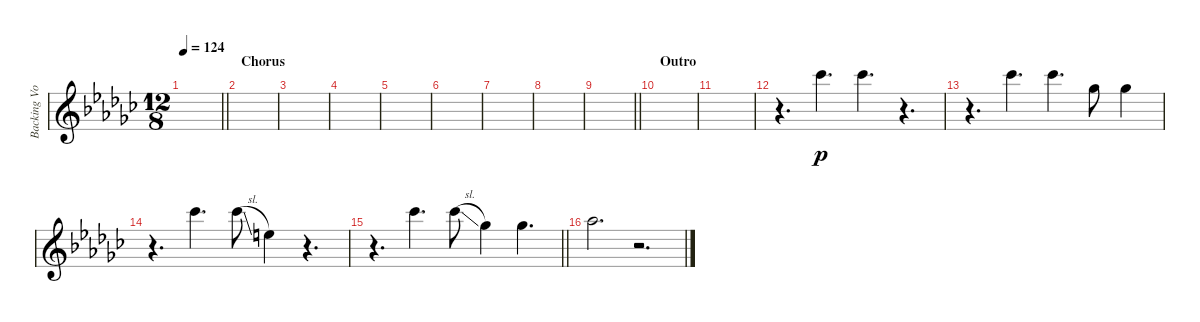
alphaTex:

\track ("Backing Vocals" "Backing Vo") {instrument distortionguitar}
\staff {score}
\tuning (Eb4 Bb3 Gb3 Db3 Ab2 Eb2) {hide}
\ts (12 8)
\tempo 124
\clef g2
\barLineRight lightlight
\ks gb
|
\section ("" "Chorus")
|
|
|
|
|
|
|
\barLineRight lightlight
|
\section ("" "Outro")
|
|
r.4{d} 8.1.4{d dy p} 8.1.4{d} r.4{d} |
r.4{d} 8.1.4{d} 8.1.4{d} 3.1.8 3.1.4 |
r.4{d} 8.1.4{d} 8.1{sl}.8 1.1.4 r.4{d} |
\barLineRight lightlight
r.4{d} 8.1.4{d} 8.1{sl}.8 3.1.4 3.1.4{d} |
5.1.2{d} r.2{d}
